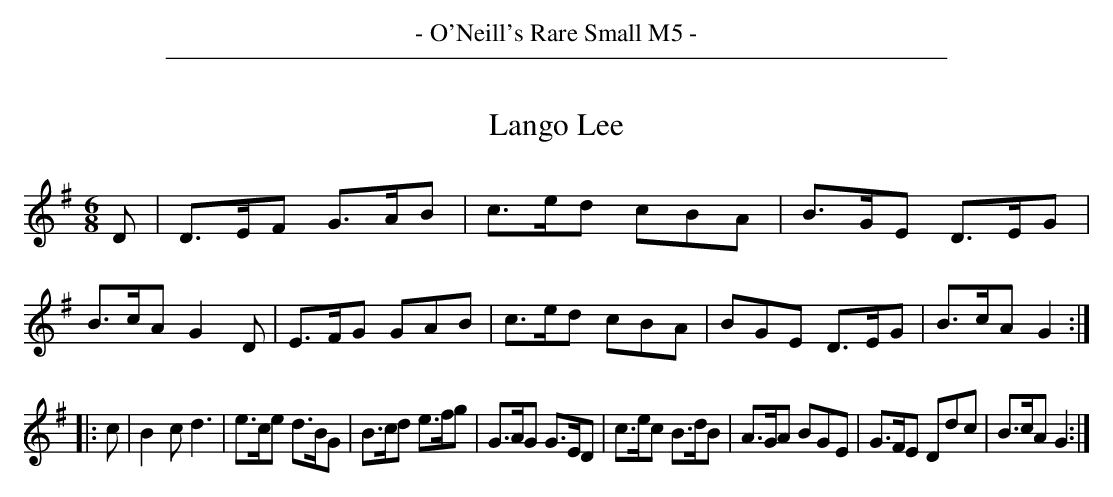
X:1
T: Lango Lee
M: 6/8
L: 1/8
K: G
D |\
D>EF G>AB | c>ed cBA | B>GE D>EG | B>cA G2D |\
E>FG GAB | c>ed cBA | BGE D>EG | B>cA G2 :|
|: c |\
B2c d3 | e>ce d>BG | B>cd e>fg | G>AG G>ED |\
c>ec B>dB | A>GA BGE | G>FE Ddc | B>cA G2 :|
